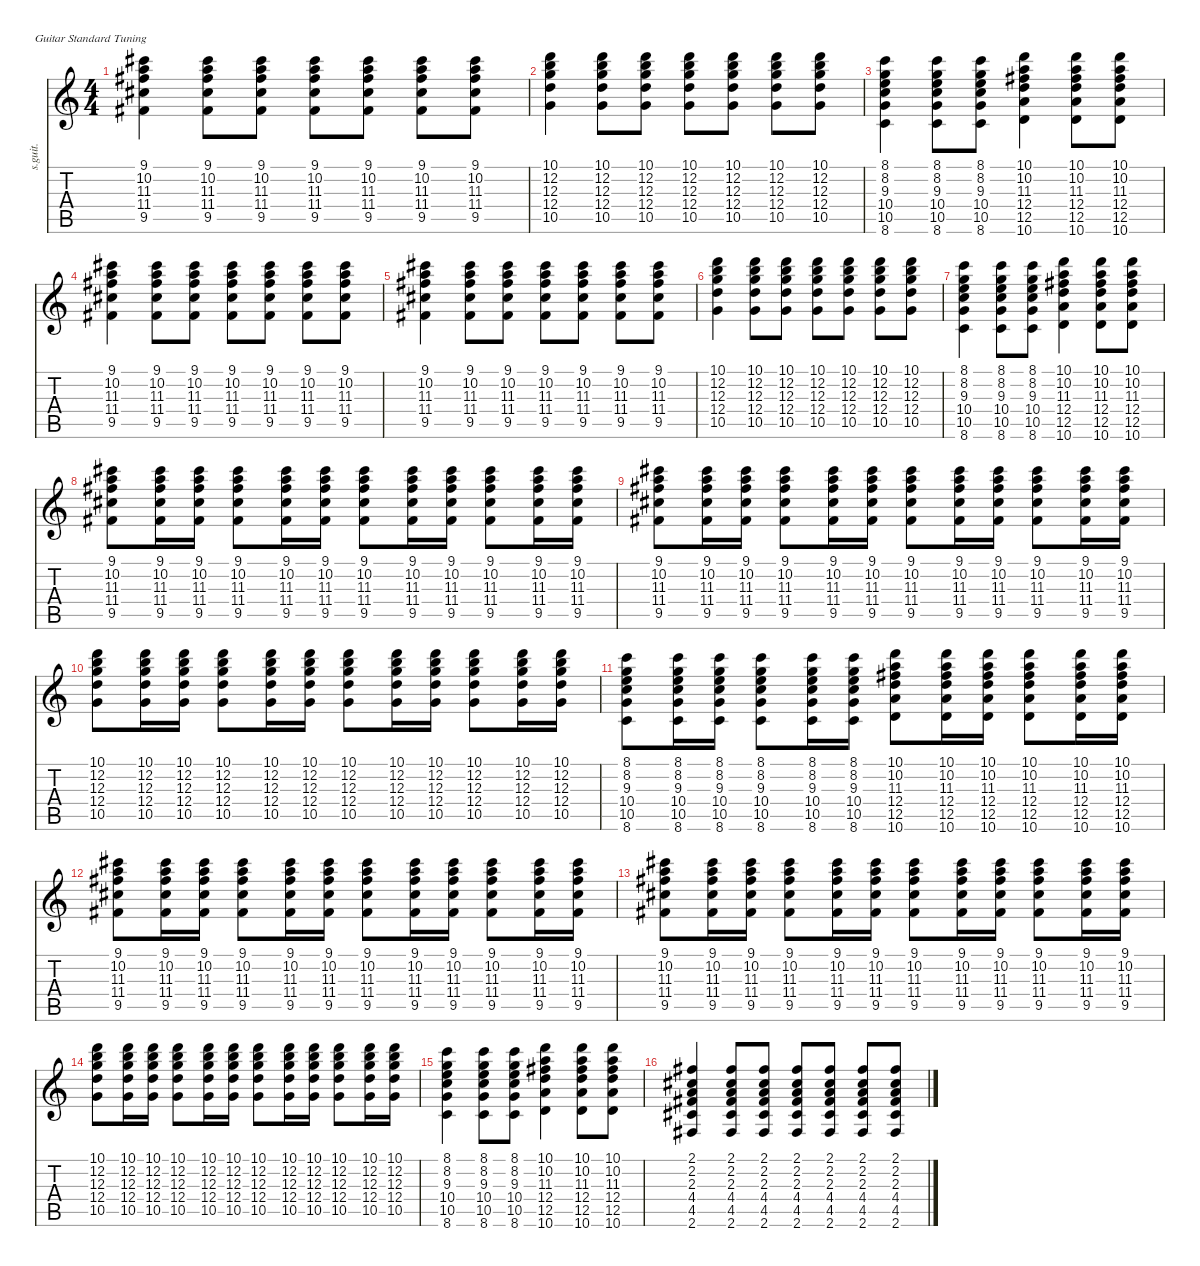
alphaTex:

\defaultSystemsLayout 4
\hideDynamics
\bracketExtendMode nobrackets
\track ("" "s.guit.") {instrument distortionguitar}
\staff {score tabs}
\tuning (E4 B3 G3 D3 A2 E2)
\ts (4 4)
\tempo (180 hide)
\clef g2
\ks c
(9.1{acc #} 10.2 11.3{acc #} 11.4{acc #} 9.5{acc #}).4{dy f} (9.1{acc #} 10.2 11.3{acc #} 11.4{acc #} 9.5{acc #}).8 (9.1{acc #} 10.2 11.3{acc #} 11.4{acc #} 9.5{acc #}).8 (9.1{acc #} 10.2 11.3{acc #} 11.4{acc #} 9.5{acc #}).8 (9.1{acc #} 10.2 11.3{acc #} 11.4{acc #} 9.5{acc #}).8 (9.1{acc #} 10.2 11.3{acc #} 11.4{acc #} 9.5{acc #}).8 (9.1{acc #} 10.2 11.3{acc #} 11.4{acc #} 9.5{acc #}).8 |
(10.1 12.2 12.3 12.4 10.5).4 (10.1 12.2 12.3 12.4 10.5).8 (10.1 12.2 12.3 12.4 10.5).8 (10.1 12.2 12.3 12.4 10.5).8 (10.1 12.2 12.3 12.4 10.5).8 (10.1 12.2 12.3 12.4 10.5).8 (10.1 12.2 12.3 12.4 10.5).8 |
(8.1 8.2 9.3 10.4 10.5 8.6).4 (8.1 8.2 9.3 10.4 10.5 8.6).8 (8.1 8.2 9.3 10.4 10.5 8.6).8 (10.1 10.2 11.3{acc #} 12.4 12.5 10.6).4 (10.1 10.2 11.3{acc #} 12.4 12.5 10.6).8 (10.1 10.2 11.3{acc #} 12.4 12.5 10.6).8 |
(9.1{acc #} 10.2 11.3{acc #} 11.4{acc #} 9.5{acc #}).4 (9.1{acc #} 10.2 11.3{acc #} 11.4{acc #} 9.5{acc #}).8 (9.1{acc #} 10.2 11.3{acc #} 11.4{acc #} 9.5{acc #}).8 (9.1{acc #} 10.2 11.3{acc #} 11.4{acc #} 9.5{acc #}).8 (9.1{acc #} 10.2 11.3{acc #} 11.4{acc #} 9.5{acc #}).8 (9.1{acc #} 10.2 11.3{acc #} 11.4{acc #} 9.5{acc #}).8 (9.1{acc #} 10.2 11.3{acc #} 11.4{acc #} 9.5{acc #}).8 |
(9.1{acc #} 10.2 11.3{acc #} 11.4{acc #} 9.5{acc #}).4 (9.1{acc #} 10.2 11.3{acc #} 11.4{acc #} 9.5{acc #}).8 (9.1{acc #} 10.2 11.3{acc #} 11.4{acc #} 9.5{acc #}).8 (9.1{acc #} 10.2 11.3{acc #} 11.4{acc #} 9.5{acc #}).8 (9.1{acc #} 10.2 11.3{acc #} 11.4{acc #} 9.5{acc #}).8 (9.1{acc #} 10.2 11.3{acc #} 11.4{acc #} 9.5{acc #}).8 (9.1{acc #} 10.2 11.3{acc #} 11.4{acc #} 9.5{acc #}).8 |
(10.1 12.2 12.3 12.4 10.5).4 (10.1 12.2 12.3 12.4 10.5).8 (10.1 12.2 12.3 12.4 10.5).8 (10.1 12.2 12.3 12.4 10.5).8 (10.1 12.2 12.3 12.4 10.5).8 (10.1 12.2 12.3 12.4 10.5).8 (10.1 12.2 12.3 12.4 10.5).8 |
(8.1 8.2 9.3 10.4 10.5 8.6).4 (8.1 8.2 9.3 10.4 10.5 8.6).8 (8.1 8.2 9.3 10.4 10.5 8.6).8 (10.1 10.2 11.3{acc #} 12.4 12.5 10.6).4 (10.1 10.2 11.3{acc #} 12.4 12.5 10.6).8 (10.1 10.2 11.3{acc #} 12.4 12.5 10.6).8 |
(9.1{acc #} 10.2 11.3{acc #} 11.4{acc #} 9.5{acc #}).8 (9.1{acc #} 10.2 11.3{acc #} 11.4{acc #} 9.5{acc #}).16 (9.1{acc #} 10.2 11.3{acc #} 11.4{acc #} 9.5{acc #}).16 (9.1{acc #} 10.2 11.3{acc #} 11.4{acc #} 9.5{acc #}).8 (9.1{acc #} 10.2 11.3{acc #} 11.4{acc #} 9.5{acc #}).16 (9.1{acc #} 10.2 11.3{acc #} 11.4{acc #} 9.5{acc #}).16 (9.1{acc #} 10.2 11.3{acc #} 11.4{acc #} 9.5{acc #}).8 (9.1{acc #} 10.2 11.3{acc #} 11.4{acc #} 9.5{acc #}).16 (9.1{acc #} 10.2 11.3{acc #} 11.4{acc #} 9.5{acc #}).16 (9.1{acc #} 10.2 11.3{acc #} 11.4{acc #} 9.5{acc #}).8 (9.1{acc #} 10.2 11.3{acc #} 11.4{acc #} 9.5{acc #}).16 (9.1{acc #} 10.2 11.3{acc #} 11.4{acc #} 9.5{acc #}).16 |
(9.1{acc #} 10.2 11.3{acc #} 11.4{acc #} 9.5{acc #}).8 (9.1{acc #} 10.2 11.3{acc #} 11.4{acc #} 9.5{acc #}).16 (9.1{acc #} 10.2 11.3{acc #} 11.4{acc #} 9.5{acc #}).16 (9.1{acc #} 10.2 11.3{acc #} 11.4{acc #} 9.5{acc #}).8 (9.1{acc #} 10.2 11.3{acc #} 11.4{acc #} 9.5{acc #}).16 (9.1{acc #} 10.2 11.3{acc #} 11.4{acc #} 9.5{acc #}).16 (9.1{acc #} 10.2 11.3{acc #} 11.4{acc #} 9.5{acc #}).8 (9.1{acc #} 10.2 11.3{acc #} 11.4{acc #} 9.5{acc #}).16 (9.1{acc #} 10.2 11.3{acc #} 11.4{acc #} 9.5{acc #}).16 (9.1{acc #} 10.2 11.3{acc #} 11.4{acc #} 9.5{acc #}).8 (9.1{acc #} 10.2 11.3{acc #} 11.4{acc #} 9.5{acc #}).16 (9.1{acc #} 10.2 11.3{acc #} 11.4{acc #} 9.5{acc #}).16 |
(10.1 12.2 12.3 12.4 10.5).8 (10.1 12.2 12.3 12.4 10.5).16 (10.1 12.2 12.3 12.4 10.5).16 (10.1 12.2 12.3 12.4 10.5).8 (10.1 12.2 12.3 12.4 10.5).16 (10.1 12.2 12.3 12.4 10.5).16 (10.1 12.2 12.3 12.4 10.5).8 (10.1 12.2 12.3 12.4 10.5).16 (10.1 12.2 12.3 12.4 10.5).16 (10.1 12.2 12.3 12.4 10.5).8 (10.1 12.2 12.3 12.4 10.5).16 (10.1 12.2 12.3 12.4 10.5).16 |
(8.1 8.2 9.3 10.4 10.5 8.6).8 (8.1 8.2 9.3 10.4 10.5 8.6).16 (8.1 8.2 9.3 10.4 10.5 8.6).16 (8.1 8.2 9.3 10.4 10.5 8.6).8 (8.1 8.2 9.3 10.4 10.5 8.6).16 (8.1 8.2 9.3 10.4 10.5 8.6).16 (10.1 10.2 11.3{acc #} 12.4 12.5 10.6).8 (10.1 10.2 11.3{acc #} 12.4 12.5 10.6).16 (10.1 10.2 11.3{acc #} 12.4 12.5 10.6).16 (10.1 10.2 11.3{acc #} 12.4 12.5 10.6).8 (10.1 10.2 11.3{acc #} 12.4 12.5 10.6).16 (10.1 10.2 11.3{acc #} 12.4 12.5 10.6).16 |
(9.1{acc #} 10.2 11.3{acc #} 11.4{acc #} 9.5{acc #}).8 (9.1{acc #} 10.2 11.3{acc #} 11.4{acc #} 9.5{acc #}).16 (9.1{acc #} 10.2 11.3{acc #} 11.4{acc #} 9.5{acc #}).16 (9.1{acc #} 10.2 11.3{acc #} 11.4{acc #} 9.5{acc #}).8 (9.1{acc #} 10.2 11.3{acc #} 11.4{acc #} 9.5{acc #}).16 (9.1{acc #} 10.2 11.3{acc #} 11.4{acc #} 9.5{acc #}).16 (9.1{acc #} 10.2 11.3{acc #} 11.4{acc #} 9.5{acc #}).8 (9.1{acc #} 10.2 11.3{acc #} 11.4{acc #} 9.5{acc #}).16 (9.1{acc #} 10.2 11.3{acc #} 11.4{acc #} 9.5{acc #}).16 (9.1{acc #} 10.2 11.3{acc #} 11.4{acc #} 9.5{acc #}).8 (9.1{acc #} 10.2 11.3{acc #} 11.4{acc #} 9.5{acc #}).16 (9.1{acc #} 10.2 11.3{acc #} 11.4{acc #} 9.5{acc #}).16 |
(9.1{acc #} 10.2 11.3{acc #} 11.4{acc #} 9.5{acc #}).8 (9.1{acc #} 10.2 11.3{acc #} 11.4{acc #} 9.5{acc #}).16 (9.1{acc #} 10.2 11.3{acc #} 11.4{acc #} 9.5{acc #}).16 (9.1{acc #} 10.2 11.3{acc #} 11.4{acc #} 9.5{acc #}).8 (9.1{acc #} 10.2 11.3{acc #} 11.4{acc #} 9.5{acc #}).16 (9.1{acc #} 10.2 11.3{acc #} 11.4{acc #} 9.5{acc #}).16 (9.1{acc #} 10.2 11.3{acc #} 11.4{acc #} 9.5{acc #}).8 (9.1{acc #} 10.2 11.3{acc #} 11.4{acc #} 9.5{acc #}).16 (9.1{acc #} 10.2 11.3{acc #} 11.4{acc #} 9.5{acc #}).16 (9.1{acc #} 10.2 11.3{acc #} 11.4{acc #} 9.5{acc #}).8 (9.1{acc #} 10.2 11.3{acc #} 11.4{acc #} 9.5{acc #}).16 (9.1{acc #} 10.2 11.3{acc #} 11.4{acc #} 9.5{acc #}).16 |
(10.1 12.2 12.3 12.4 10.5).8 (10.1 12.2 12.3 12.4 10.5).16 (10.1 12.2 12.3 12.4 10.5).16 (10.1 12.2 12.3 12.4 10.5).8 (10.1 12.2 12.3 12.4 10.5).16 (10.1 12.2 12.3 12.4 10.5).16 (10.1 12.2 12.3 12.4 10.5).8 (10.1 12.2 12.3 12.4 10.5).16 (10.1 12.2 12.3 12.4 10.5).16 (10.1 12.2 12.3 12.4 10.5).8 (10.1 12.2 12.3 12.4 10.5).16 (10.1 12.2 12.3 12.4 10.5).16 |
(8.1 8.2 9.3 10.4 10.5 8.6).4 (8.1 8.2 9.3 10.4 10.5 8.6).8 (8.1 8.2 9.3 10.4 10.5 8.6).8 (10.1 10.2 11.3{acc #} 12.4 12.5 10.6).4 (10.1 10.2 11.3{acc #} 12.4 12.5 10.6).8 (10.1 10.2 11.3{acc #} 12.4 12.5 10.6).8 |
(2.1{acc #} 2.2{acc #} 2.3 4.4{acc #} 4.5{acc #} 2.6{acc #}).4 (2.1{acc #} 2.2{acc #} 2.3 4.4{acc #} 4.5{acc #} 2.6{acc #}).8 (2.1{acc #} 2.2{acc #} 2.3 4.4{acc #} 4.5{acc #} 2.6{acc #}).8 (2.1{acc #} 2.2{acc #} 2.3 4.4{acc #} 4.5{acc #} 2.6{acc #}).8 (2.1{acc #} 2.2{acc #} 2.3 4.4{acc #} 4.5{acc #} 2.6{acc #}).8 (2.1{acc #} 2.2{acc #} 2.3 4.4{acc #} 4.5{acc #} 2.6{acc #}).8 (2.1{acc #} 2.2{acc #} 2.3 4.4{acc #} 4.5{acc #} 2.6{acc #}).8
